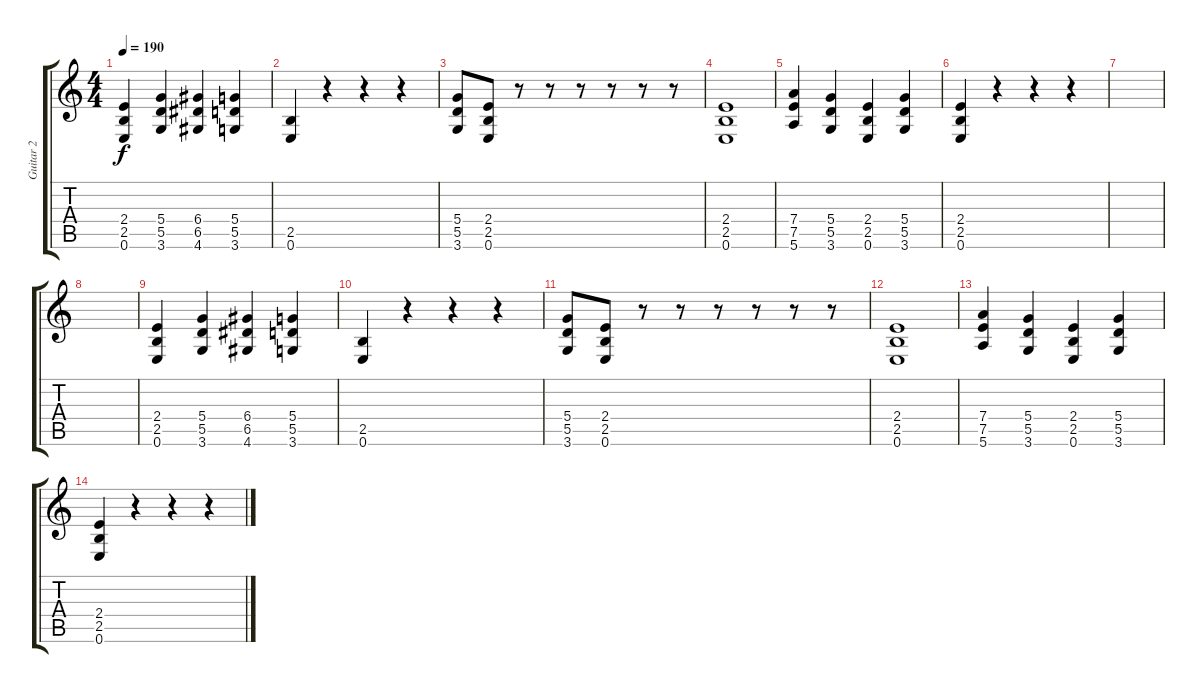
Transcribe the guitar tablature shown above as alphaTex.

\track ("Guitar 2" "Guitar 2") {instrument distortionguitar}
\staff {score tabs}
\tuning (E4 B3 G3 D3 A2 E2) {hide}
\ts (4 4)
\tempo 190
\clef g2
\ks c
(2.4 2.5 0.6).4{dy f} (5.4 5.5 3.6).4 (6.4 6.5 4.6).4 (5.4 5.5 3.6).4 |
(2.5 0.6).4 r.4 r.4 r.4 |
(5.4 5.5 3.6).8 (2.4 2.5 0.6).8 r.8 r.8 r.8 r.8 r.8 r.8 |
(2.4 2.5 0.6).1 |
(7.4 7.5 5.6).4 (5.4 5.5 3.6).4 (2.4 2.5 0.6).4 (5.4 5.5 3.6).4 |
(2.4 2.5 0.6).4 r.4 r.4 r.4 |
|
|
(2.4 2.5 0.6).4 (5.4 5.5 3.6).4 (6.4 6.5 4.6).4 (5.4 5.5 3.6).4 |
(2.5 0.6).4 r.4 r.4 r.4 |
(5.4 5.5 3.6).8 (2.4 2.5 0.6).8 r.8 r.8 r.8 r.8 r.8 r.8 |
(2.4 2.5 0.6).1 |
(7.4 7.5 5.6).4 (5.4 5.5 3.6).4 (2.4 2.5 0.6).4 (5.4 5.5 3.6).4 |
(2.4 2.5 0.6).4 r.4 r.4 r.4
